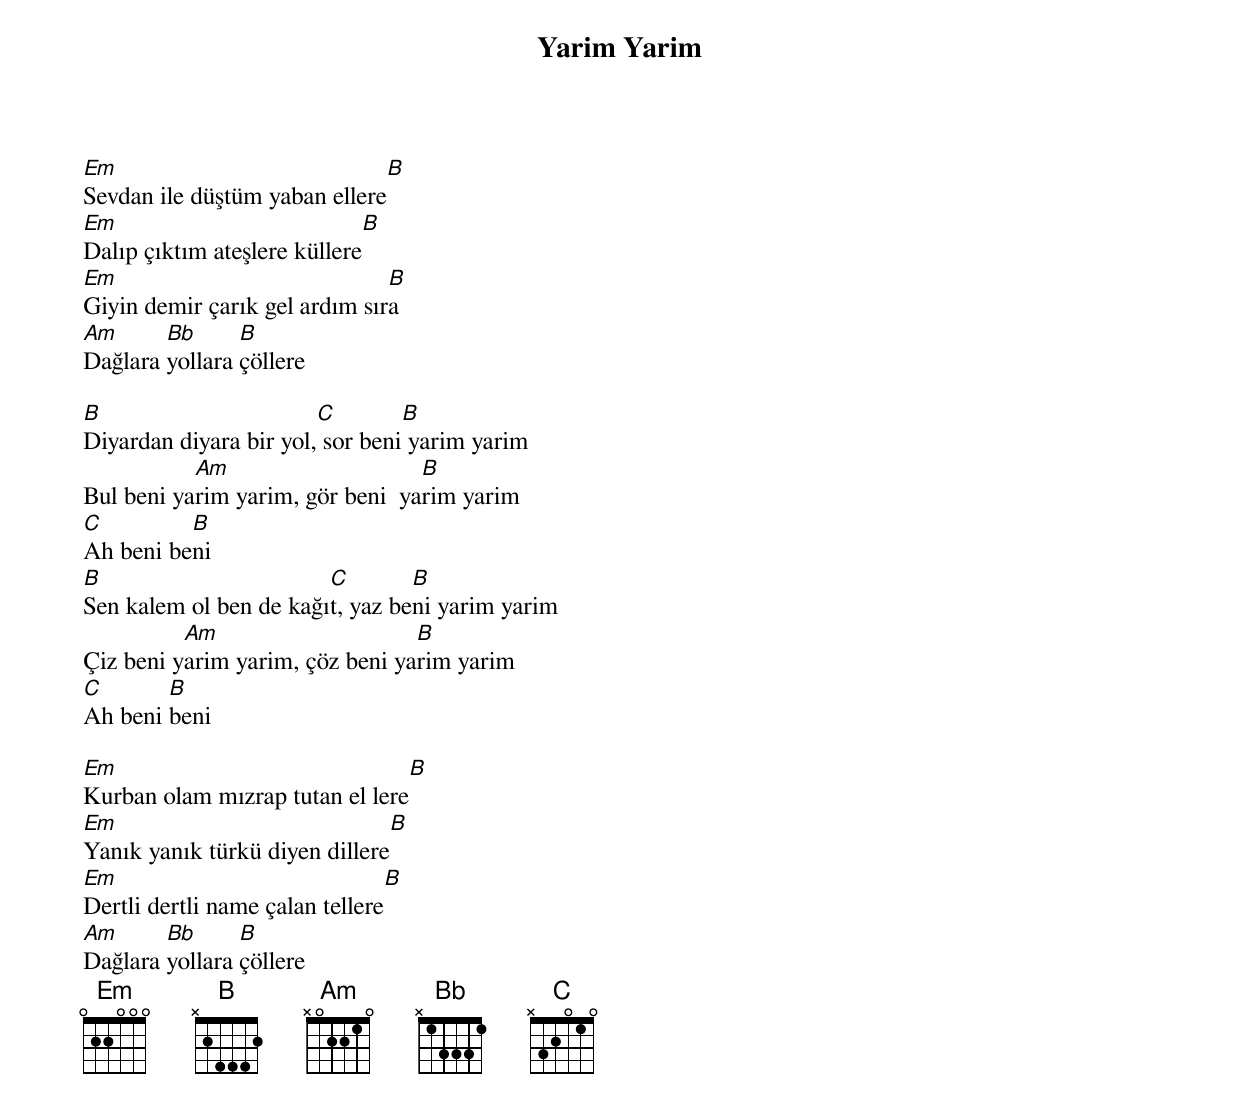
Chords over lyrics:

{title: Yarim Yarim}
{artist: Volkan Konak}

Em                              B
Sevdan ile düştüm yaban ellere
Em                           B
Dalıp çıktım ateşlere küllere
Em                             B
Giyin demir çarık gel ardım sıra
Am      Bb      B
Dağlara yollara çöllere

B                       C        B
Diyardan diyara bir yol, sor beni yarim yarim
           Am                     B
Bul beni yarim yarim, gör beni  yarim yarim
C         B
Ah beni beni
B                       C        B
Sen kalem ol ben de kağıt, yaz beni yarim yarim
          Am                     B
Çiz beni yarim yarim, çöz beni yarim yarim
C        B
​Ah beni beni

Em                              B
Kurban olam mızrap tutan el lere
Em                              B
Yanık yanık türkü diyen dillere
Em                              B
Dertli dertli name çalan tellere
Am      Bb      B
Dağlara yollara çöllere
